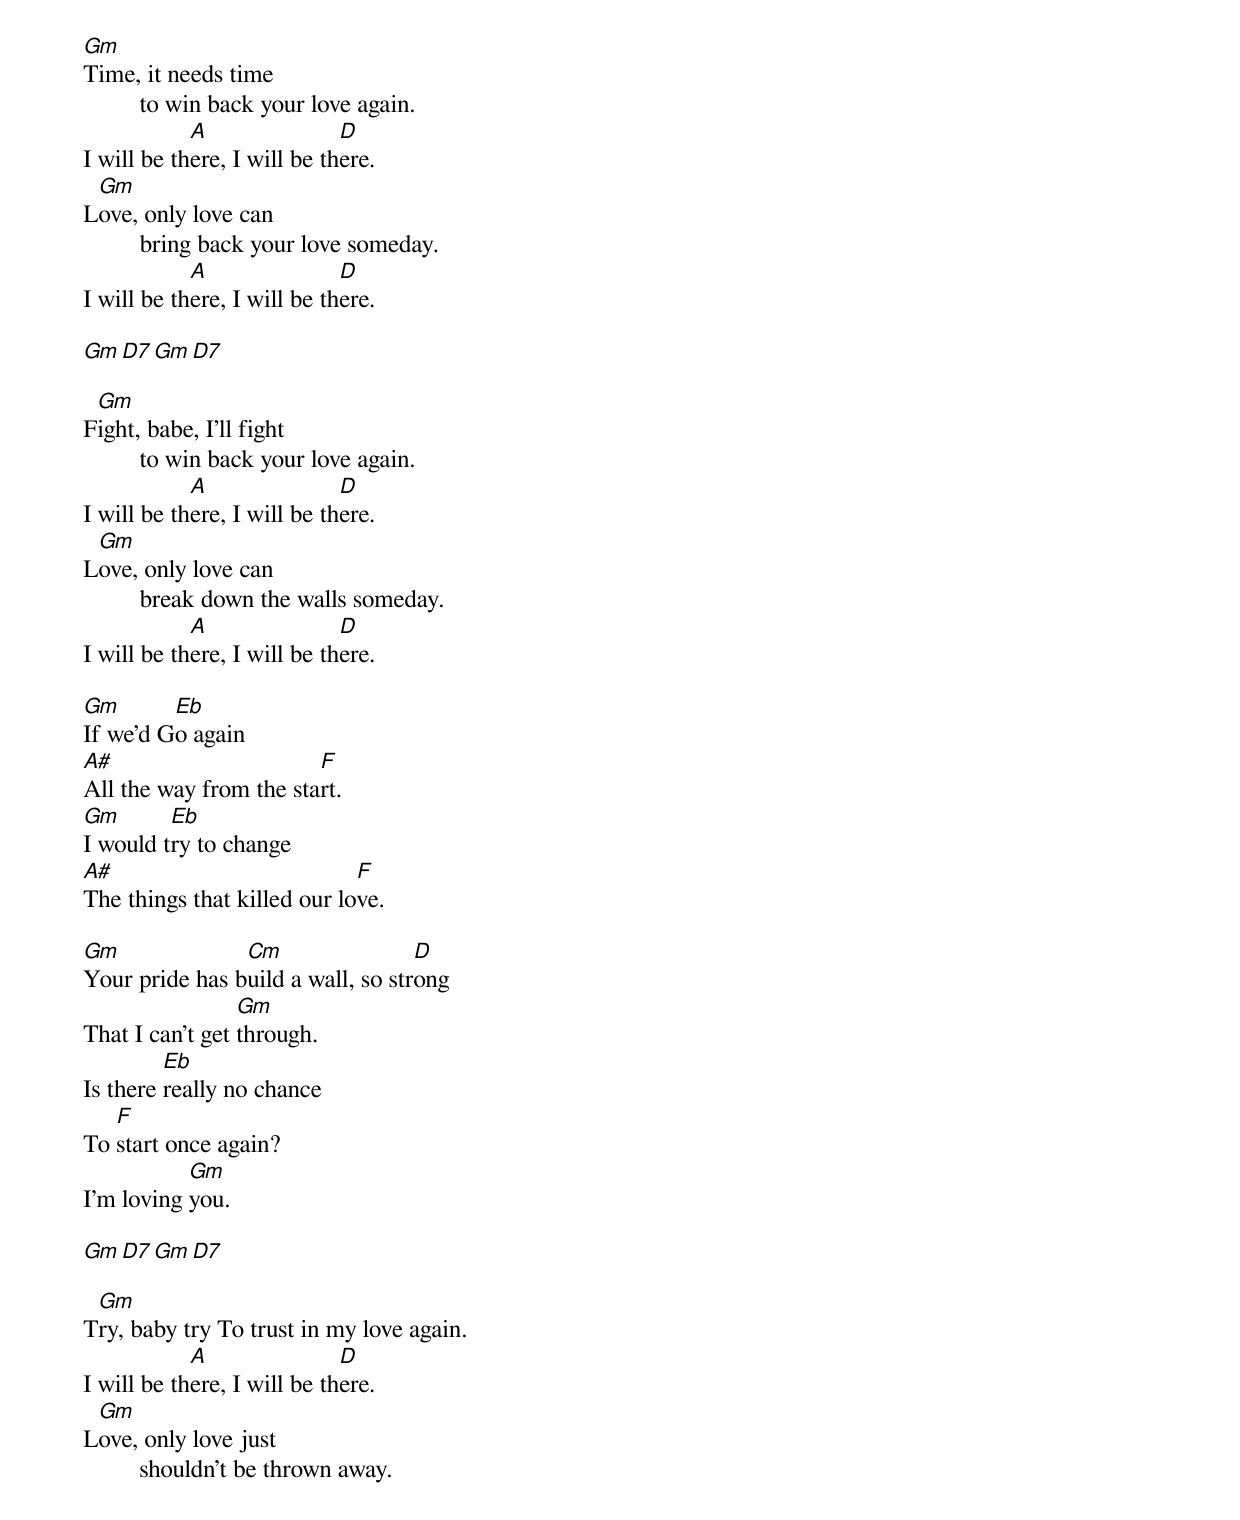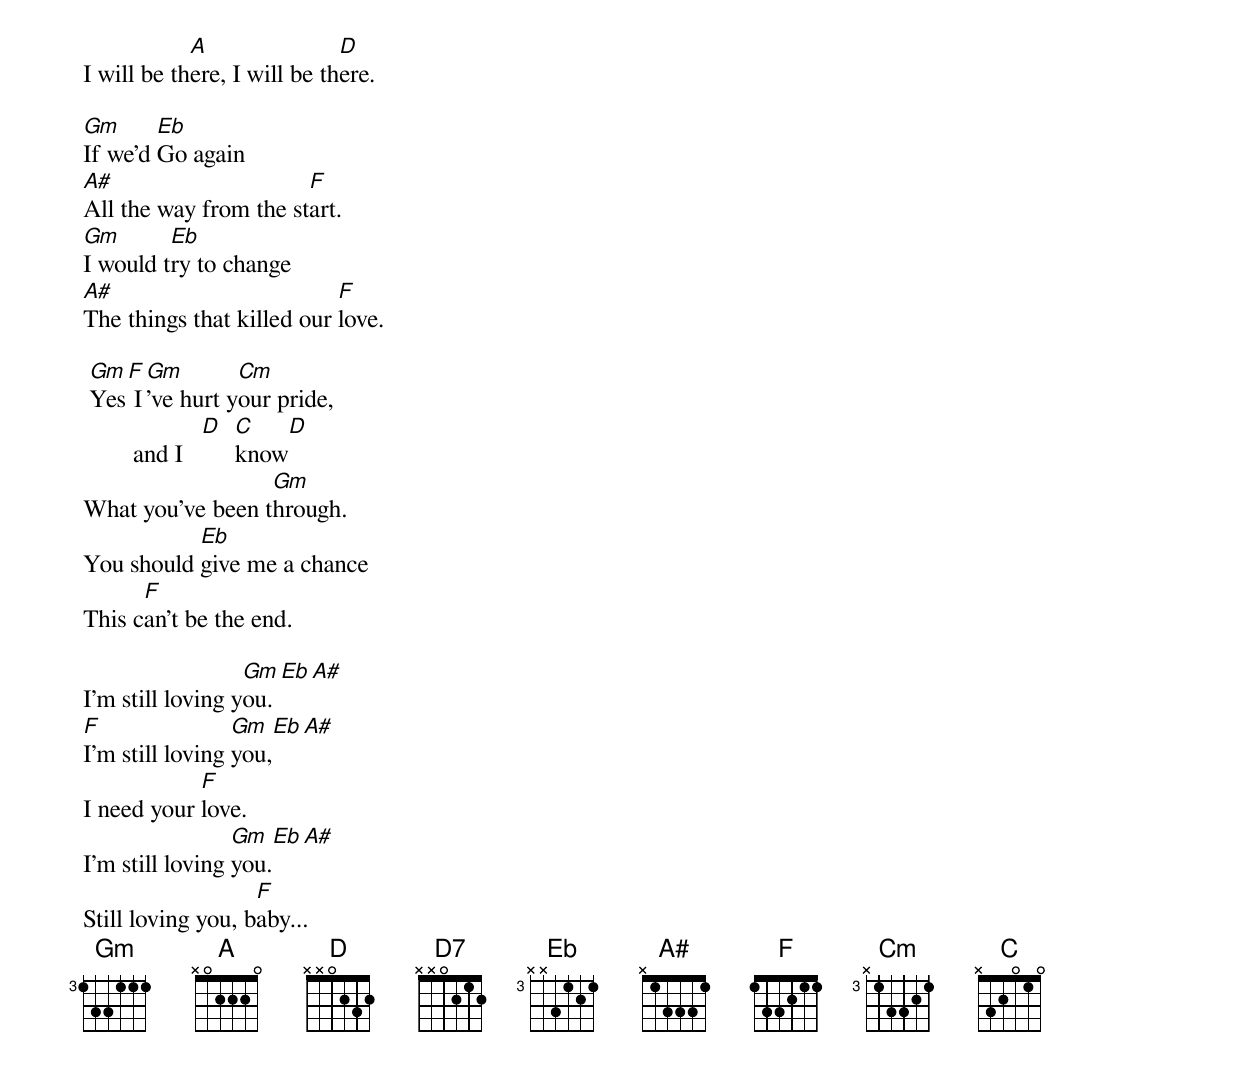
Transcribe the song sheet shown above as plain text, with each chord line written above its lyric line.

Gm
Time, it needs time
	 to win back your love again.
            A                D
I will be there, I will be there.
 Gm
Love, only love can
	 bring back your love someday.
            A                D
I will be there, I will be there.

Gm D7 Gm D7

 Gm
Fight, babe, I'll fight
	 to win back your love again.
            A                D
I will be there, I will be there.
 Gm
Love, only love can
	 break down the walls someday.
            A                D
I will be there, I will be there.

Gm       Eb
If we'd Go again
A#                      F
All the way from the start.
Gm       Eb
I would try to change
A#                           F
The things that killed our love.

Gm              Cm                 D
Your pride has build a wall, so strong
                 Gm
That I can't get through.
         Eb
Is there really no chance
   F
To start once again?
           Gm
I'm loving you.

Gm D7 Gm D7

 Gm
Try, baby try To trust in my love again.
            A                D
I will be there, I will be there.
 Gm
Love, only love just
	 shouldn't be thrown away.
            A                D
I will be there, I will be there.

Gm      Eb
If we'd Go again
A#                     F
All the way from the start.
Gm       Eb
I would try to change
A#                         F
The things that killed our love.

 Gm F Gm        Cm
 Yes I've hurt your pride,
	 	D C   D
	and I     know
                  Gm
What you've been through.
           Eb
You should give me a chance
      F
This can't be the end.

                  Gm  Eb A#
I'm still loving you.
F                Gm   Eb A#
I'm still loving you,
            F
I need your love.
                 Gm   Eb A#
I'm still loving you.
                   F
Still loving you, baby...
